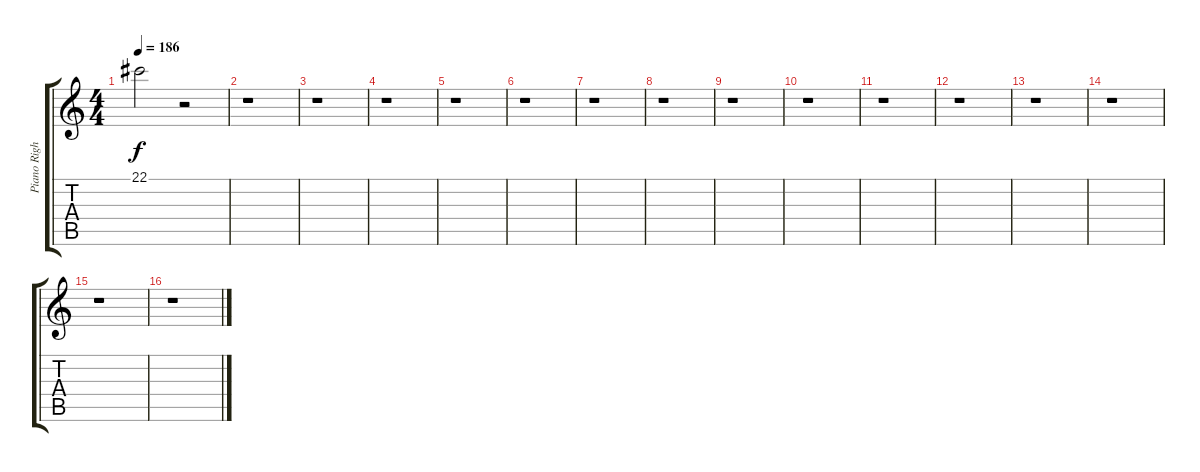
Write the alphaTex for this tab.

\track ("Piano Right" "Piano Righ") {instrument acousticgrandpiano}
\staff {score tabs}
\tuning (Eb4 Bb3 Gb3 Db3 Ab2 Eb2) {hide}
\ts (4 4)
\tempo 186
\clef g2
\ks c
22.1{t}.2{dy f} r.2 |
r.1 |
r.1 |
r.1 |
r.1 |
r.1 |
r.1 |
r.1 |
r.1 |
r.1 |
r.1 |
r.1 |
r.1 |
r.1 |
r.1 |
r.1
